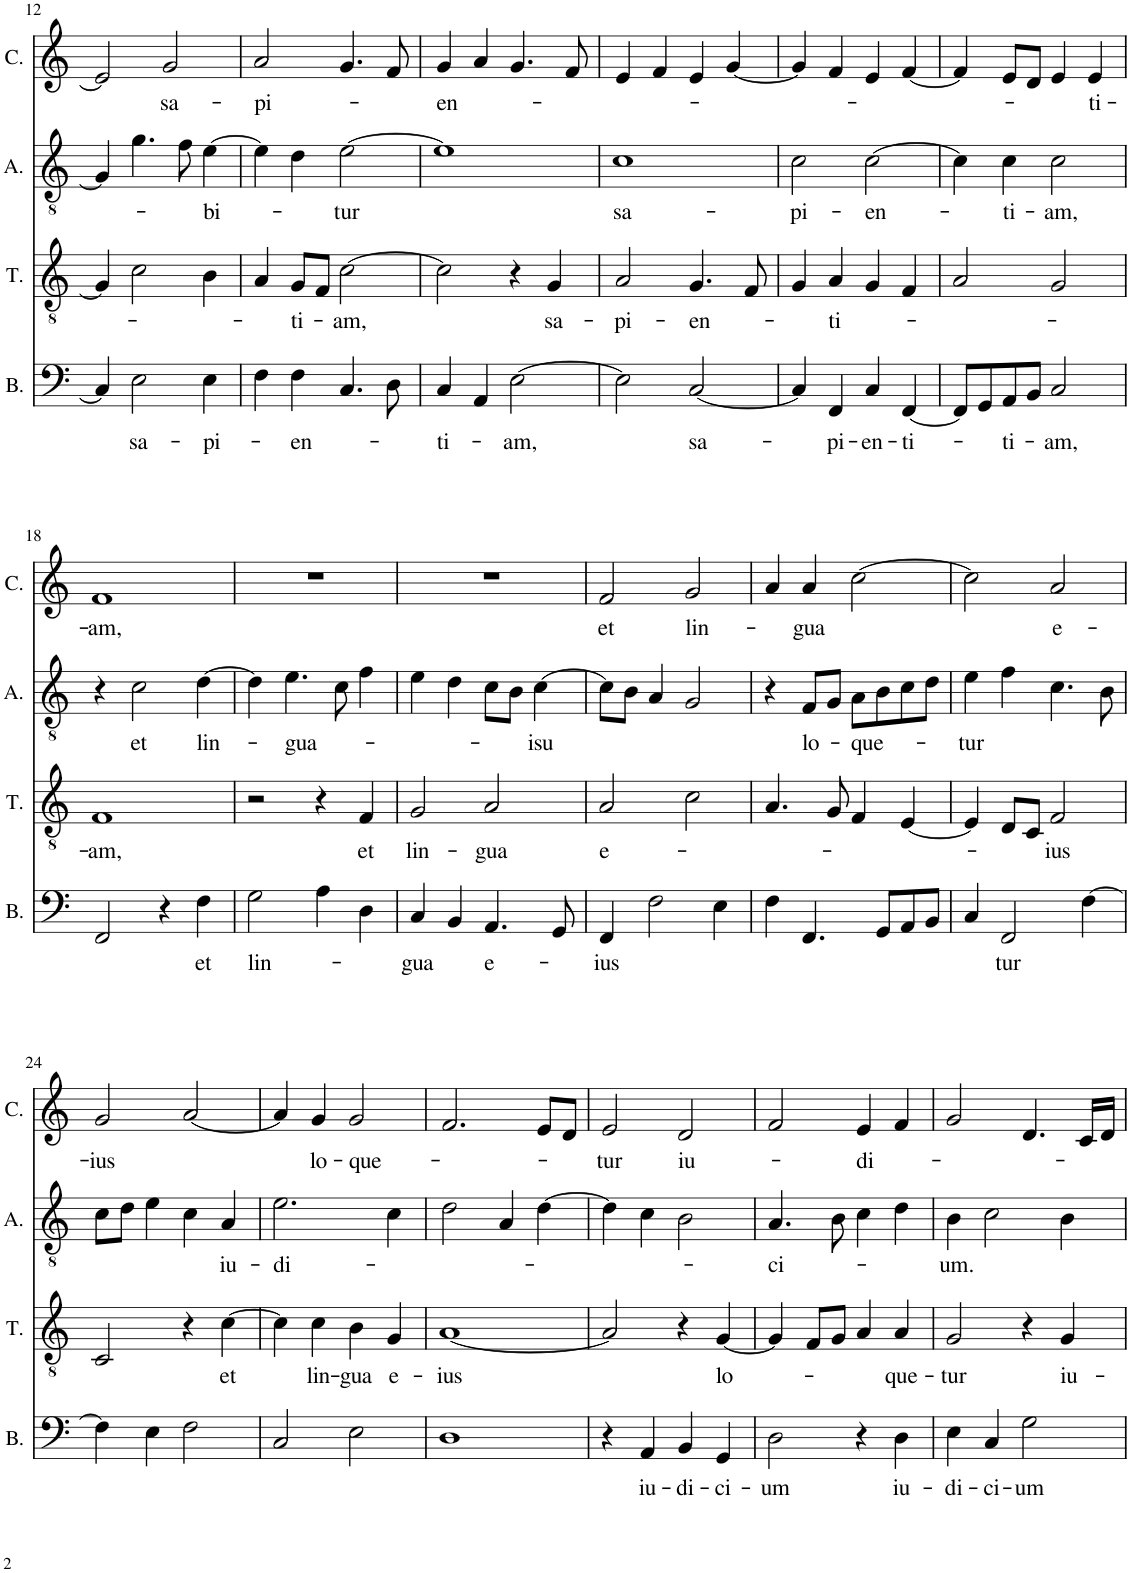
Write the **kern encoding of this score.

**kern	**text	**kern	**text	**kern	**text	**kern	**text
*part4	*part4	*part3	*part3	*part2	*part2	*part1	*part1
*staff4	*staff4	*staff3	*staff3	*staff2	*staff2	*staff1	*staff1
*I"Bass	*	*I"Tenor	*	*I"Altus	*	*I"Cantus	*
*I'B.	*	*I'T.	*	*I'A.	*	*I'C.	*
!!LO:PB:g=z
*clefF4	*	*clefGv2	*	*clefGv2	*	*clefG2	*
*k[]	*	*k[]	*	*k[]	*	*k[]	*
*M2/2	*	*M2/2	*	*M2/2	*	*M2/2	*
*met(c|)	*	*met(c|)	*	*met(c|)	*	*met(c|)	*
=12	=12	=12	=12	=12	=12	=12	=12
4C/]	.	4G/]	.	4G/]	.	2e/]	.
!	!LO:LY:b	!	!	!	!	!	!
2E\	sa-	2c\	.	4.g\	.	.	.
!	!	!	!	!	!	!	!LO:LY:b
.	.	.	.	.	.	2g/	sa-
.	.	.	.	8f\	.	.	.
!	!LO:LY:b	!	!	!	!LO:LY:b	!	!
4E\	-pi-	4B\	.	[4e\	-bi-	.	.
=13	=13	=13	=13	=13	=13	=13	=13
!	!	!	!	!	!	!	!LO:LY:b
4F\	.	4A/	.	4e\]	.	2a/	-pi-
!	!LO:LY:b	!	!LO:LY:b	!	!	!	!
4F\	-en-	8G/L	-ti-	4d\	.	.	.
.	.	8F/J	.	.	.	.	.
!	!	!	!LO:LY:b	!	!LO:LY:b	!	!
4.C/	.	[2c\	-am,	[2e\	-tur	4.g/	.
8D\	.	.	.	.	.	8f/	.
=14	=14	=14	=14	=14	=14	=14	=14
!	!LO:LY:b	!	!	!	!	!	!LO:LY:b
4C/	-ti-	2c\]	.	1e]	.	4g/	-en-
4AA/	.	.	.	.	.	4a/	.
!	!LO:LY:b	!	!	!	!	!	!
[2E\	-am,	4r	.	.	.	4.g/	.
!	!	!	!LO:LY:b	!	!	!	!
.	.	4G/	sa-	.	.	.	.
.	.	.	.	.	.	8f/	.
=15	=15	=15	=15	=15	=15	=15	=15
!	!	!	!LO:LY:b	!	!LO:LY:b	!	!
2E\]	.	2A/	-pi-	1c	sa-	4e/	.
.	.	.	.	.	.	4f/	.
!	!LO:LY:b	!	!LO:LY:b	!	!	!	!
[2C/	sa-	4.G/	-en-	.	.	4e/	.
.	.	.	.	.	.	[4g/	.
.	.	8F/	.	.	.	.	.
=16	=16	=16	=16	=16	=16	=16	=16
!	!	!	!	!	!LO:LY:b	!	!
4C/]	.	4G/	.	2c\	-pi-	4g/]	.
!	!LO:LY:b	!	!LO:LY:b	!	!	!	!
4FF/	-pi-	4A/	-ti-	.	.	4f/	.
!	!LO:LY:b	!	!	!	!LO:LY:b	!	!
4C/	-en-	4G/	.	[2c\	-en-	4e/	.
!	!LO:LY:b	!	!	!	!	!	!
[4FF/	-ti-	4F/	.	.	.	[4f/	.
=17	=17	=17	=17	=17	=17	=17	=17
8FF/L]	.	2A/	.	4c\]	.	4f/]	.
8GG/	.	.	.	.	.	.	.
!	!LO:LY:b	!	!	!	!LO:LY:b	!	!
8AA/	-ti-	.	.	4c\	-ti-	8e/L	.
8BB/J	.	.	.	.	.	8d/J	.
!	!LO:LY:b	!	!	!	!LO:LY:b	!	!
2C/	-am,	2G/	.	2c\	-am,	4e/	.
!	!	!	!	!	!	!	!LO:LY:b
.	.	.	.	.	.	4e/	-ti-
!!LO:LB:g=z
=18	=18	=18	=18	=18	=18	=18	=18
!	!	!	!LO:LY:b	!	!	!	!LO:LY:b
2FF/	.	1F	-am,	4r	.	1f	-am,
!	!	!	!	!	!LO:LY:b	!	!
.	.	.	.	2c\	et	.	.
4r	.	.	.	.	.	.	.
!	!LO:LY:b	!	!	!	!LO:LY:b	!	!
4F\	et	.	.	[4d\	lin-	.	.
=19	=19	=19	=19	=19	=19	=19	=19
!	!LO:LY:b	!	!	!	!	!	!
2G\	lin-	2r	.	4d\]	.	1r	.
!	!	!	!	!	!LO:LY:b	!	!
.	.	.	.	4.e\	-gua-	.	.
4A\	.	4r	.	.	.	.	.
.	.	.	.	8c\	.	.	.
!	!	!	!LO:LY:b	!	!	!	!
4D\	.	4F/	et	4f\	.	.	.
=20	=20	=20	=20	=20	=20	=20	=20
!	!LO:LY:b	!	!LO:LY:b	!	!	!	!
4C/	-gua	2G/	lin-	4e\	.	1r	.
4BB/	.	.	.	4d\	.	.	.
!	!LO:LY:b	!	!LO:LY:b	!	!	!	!
4.AA/	e-	2A/	-gua	8c\L	.	.	.
.	.	.	.	8B\J	.	.	.
!	!	!	!	!	!LO:LY:b	!	!
.	.	.	.	[4c\	-isu	.	.
8GG/	.	.	.	.	.	.	.
=21	=21	=21	=21	=21	=21	=21	=21
!	!LO:LY:b	!	!LO:LY:b	!	!	!	!LO:LY:b
4FF/	-ius	2A/	e-	8c\L]	.	2f/	et
.	.	.	.	8B\J	.	.	.
2F\	.	.	.	4A/	.	.	.
!	!	!	!	!	!	!	!LO:LY:b
.	.	2c\	.	2G/	.	2g/	lin-
4E\	.	.	.	.	.	.	.
=22	=22	=22	=22	=22	=22	=22	=22
4F\	.	4.A/	.	4r	.	4a/	.
!	!	!	!	!	!LO:LY:b	!	!LO:LY:b
4.FF/	.	.	.	8F/L	lo-	4a/	-gua
.	.	8G/	.	8G/J	.	.	.
!	!	!	!	!	!LO:LY:b	!	!
.	.	4F/	.	8A\L	-que-	[2cc\	.
8GG/L	.	.	.	8B\	.	.	.
8AA/	.	[4E/	.	8c\	.	.	.
8BB/J	.	.	.	8d\J	.	.	.
=23	=23	=23	=23	=23	=23	=23	=23
!	!	!	!	!	!LO:LY:b	!	!
4C/	.	4E/]	.	4e\	-tur	2cc\]	.
!	!LO:LY:b	!	!	!	!	!	!
2FF/	tur	8D/L	.	4f\	.	.	.
.	.	8C/J	.	.	.	.	.
!	!	!	!LO:LY:b	!	!	!	!LO:LY:b
.	.	2F/	-ius	4.c\	.	2a/	e-
[4F\	.	.	.	.	.	.	.
.	.	.	.	8B\	.	.	.
!!LO:LB:g=z
=24	=24	=24	=24	=24	=24	=24	=24
!	!	!	!	!	!	!	!LO:LY:b
4F\]	.	2C/	.	8c\L	.	2g/	-ius
.	.	.	.	8d\J	.	.	.
4E\	.	.	.	4e\	.	.	.
2F\	.	4r	.	4c\	.	[2a/	.
!	!	!	!LO:LY:b	!	!LO:LY:b	!	!
.	.	[4c\	et	4A/	iu-	.	.
=25	=25	=25	=25	=25	=25	=25	=25
!	!	!	!	!	!LO:LY:b	!	!
2C/	.	4c\]	.	2.e\	-di-	4a/]	.
!	!	!	!LO:LY:b	!	!	!	!LO:LY:b
.	.	4c\	lin-	.	.	4g/	lo-
!	!	!	!LO:LY:b	!	!	!	!LO:LY:b
2E\	.	4B\	-gua	.	.	2g/	-que-
!	!	!	!LO:LY:b	!	!	!	!
.	.	4G/	e-	4c\	.	.	.
=26	=26	=26	=26	=26	=26	=26	=26
!	!	!	!LO:LY:b	!	!	!	!
1D	.	[1A	-ius	2d\	.	2.f/	.
.	.	.	.	4A/	.	.	.
.	.	.	.	[4d\	.	8e/L	.
.	.	.	.	.	.	8d/J	.
=27	=27	=27	=27	=27	=27	=27	=27
!	!	!	!	!	!	!	!LO:LY:b
4r	.	2A/]	.	4d\]	.	2e/	-tur
!	!LO:LY:b	!	!	!	!	!	!
4AA/	iu-	.	.	4c\	.	.	.
!	!LO:LY:b	!	!	!	!	!	!LO:LY:b
4BB/	-di-	4r	.	2B\	.	2d/	iu-
!	!LO:LY:b	!	!LO:LY:b	!	!	!	!
4GG/	-ci-	[4G/	lo-	.	.	.	.
=28	=28	=28	=28	=28	=28	=28	=28
!	!LO:LY:b	!	!	!	!LO:LY:b	!	!
2D\	-um	4G/]	.	4.A/	-ci-	2f/	.
.	.	8F/L	.	.	.	.	.
.	.	8G/J	.	8B\	.	.	.
!	!	!	!	!	!	!	!LO:LY:b
4r	.	4A/	.	4c\	.	4e/	-di-
!	!LO:LY:b	!	!LO:LY:b	!	!	!	!
4D\	iu-	4A/	-que-	4d\	.	4f/	.
=29	=29	=29	=29	=29	=29	=29	=29
!	!LO:LY:b	!	!LO:LY:b	!	!LO:LY:b	!	!
4E\	-di-	2G/	-tur	4B\	-um.	2g/	.
!	!LO:LY:b	!	!	!	!	!	!
4C/	-ci-	.	.	2c\	.	.	.
!	!LO:LY:b	!	!	!	!	!	!
2G\	-um	4r	.	.	.	4.d/	.
!	!	!	!LO:LY:b	!	!	!	!
.	.	4G/	iu-	4B\	.	.	.
.	.	.	.	.	.	16c/LL	.
.	.	.	.	.	.	16d/JJ	.
=	=	=	=	=	=	=	=
*-	*-	*-	*-	*-	*-	*-	*-
